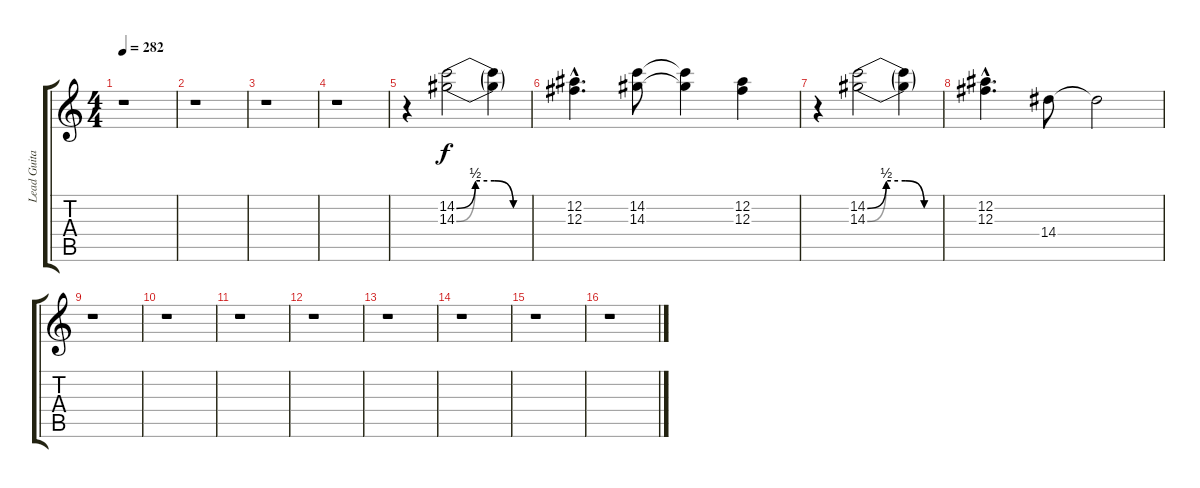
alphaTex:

\track ("Lead Guitar" "Lead Guita") {instrument overdrivenguitar}
\staff {score tabs}
\tuning (Eb4 Bb3 Gb3 Db3 Ab2 Eb2) {hide}
\ts (4 4)
\tempo 282
\clef g2
\ks c
r.1{dy f} |
r.1 |
r.1 |
r.1 |
r.4 (14.2{be (custom 0 0 15 2 30 2 45 0 60 0)} 14.3{be (custom 0 0 15 2 30 2 45 0 60 0)}).2 (14.2{t} 14.3{t}).4 |
(12.2{hac} 12.3{hac}).4{d} (14.2 14.3).8 (14.2{t} 14.3{t}).4 (12.2 12.3).4 |
r.4 (14.2{be (custom 0 0 15 2 30 2 45 0 60 0)} 14.3{be (custom 0 0 15 2 30 2 45 0 60 0)}).2 (14.2{t} 14.3{t}).4 |
(12.2{hac} 12.3{hac}).4{d} 14.4.8 14.4{t}.2 |
r.1 |
r.1 |
r.1 |
r.1 |
r.1 |
r.1 |
r.1 |
r.1
